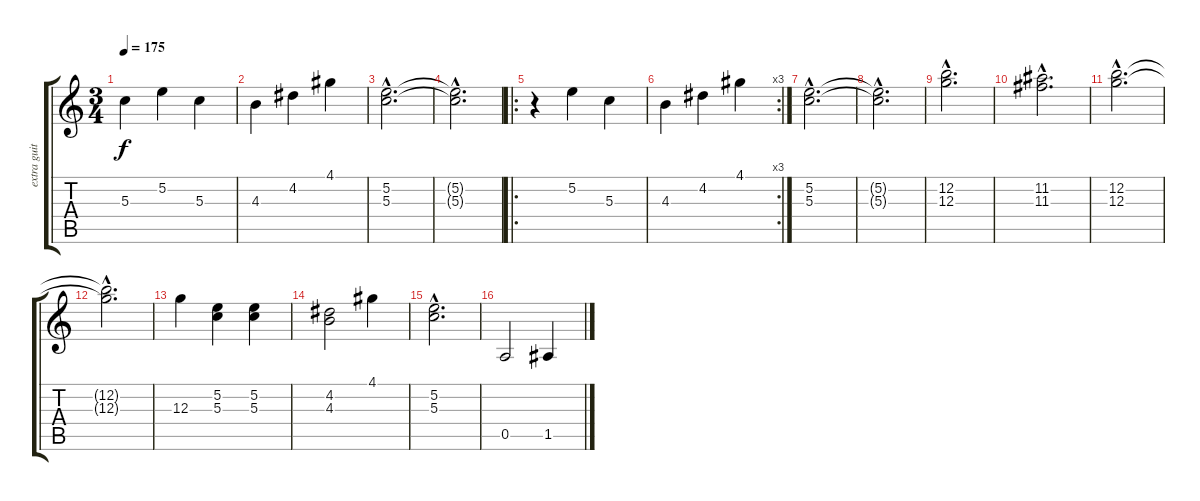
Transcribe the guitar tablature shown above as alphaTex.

\track ("extra guitar" "extra guit") {instrument electricguitarjazz}
\staff {score tabs}
\tuning (E4 B3 G3 D3 A2 E2) {hide}
\ts (3 4)
\tempo 175
\clef g2
\ks c
5.3{t}.4{dy f} 5.2.4 5.3.4 |
4.3.4 4.2.4 4.1.4 |
(5.2{hac} 5.3{hac}).2{d} |
(5.2{hac t} 5.3{hac t}).2{d} |
\ro
r.4 5.2.4 5.3.4 |
\rc 3
4.3.4 4.2.4 4.1.4 |
(5.2{hac} 5.3{hac}).2{d} |
(5.2{hac t} 5.3{hac t}).2{d} |
(12.2{hac} 12.3{hac}).2{d} |
(11.2{hac} 11.3{hac}).2{d} |
(12.2{hac} 12.3{hac}).2{d} |
(12.2{hac t} 12.3{hac t}).2{d} |
12.3.4 (5.2 5.3).4{instrument electricguitarjazz} (5.2 5.3).4 |
(4.2 4.3).2 4.1.4 |
(5.2{hac} 5.3{hac}).2{d} |
0.5.2 1.5.4
